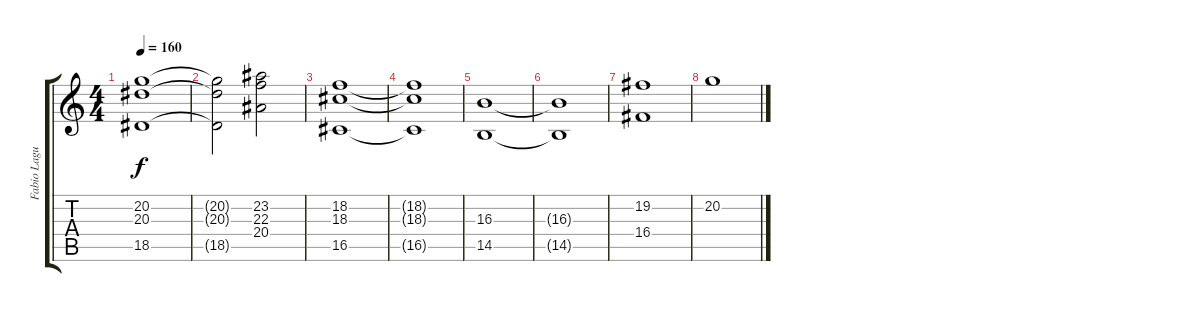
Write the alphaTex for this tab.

\track ("Fabio Laguna" "Fabio Lagu") {instrument stringensemble1}
\staff {score tabs}
\tuning (E4 B3 G3 D3 A2 E2) {hide}
\ts (4 4)
\tempo 160
\clef g2
\ks c
(20.2 20.3 18.5).1{dy f} |
(20.2{t} 20.3{t} 18.5{t}).2 (23.2 22.3 20.4).2 |
(18.2 18.3 16.5).1 |
(18.2{t} 18.3{t} 16.5{t}).1 |
(16.3 14.5).1 |
(16.3{t} 14.5{t}).1 |
(19.2 16.4).1 |
20.2.1
